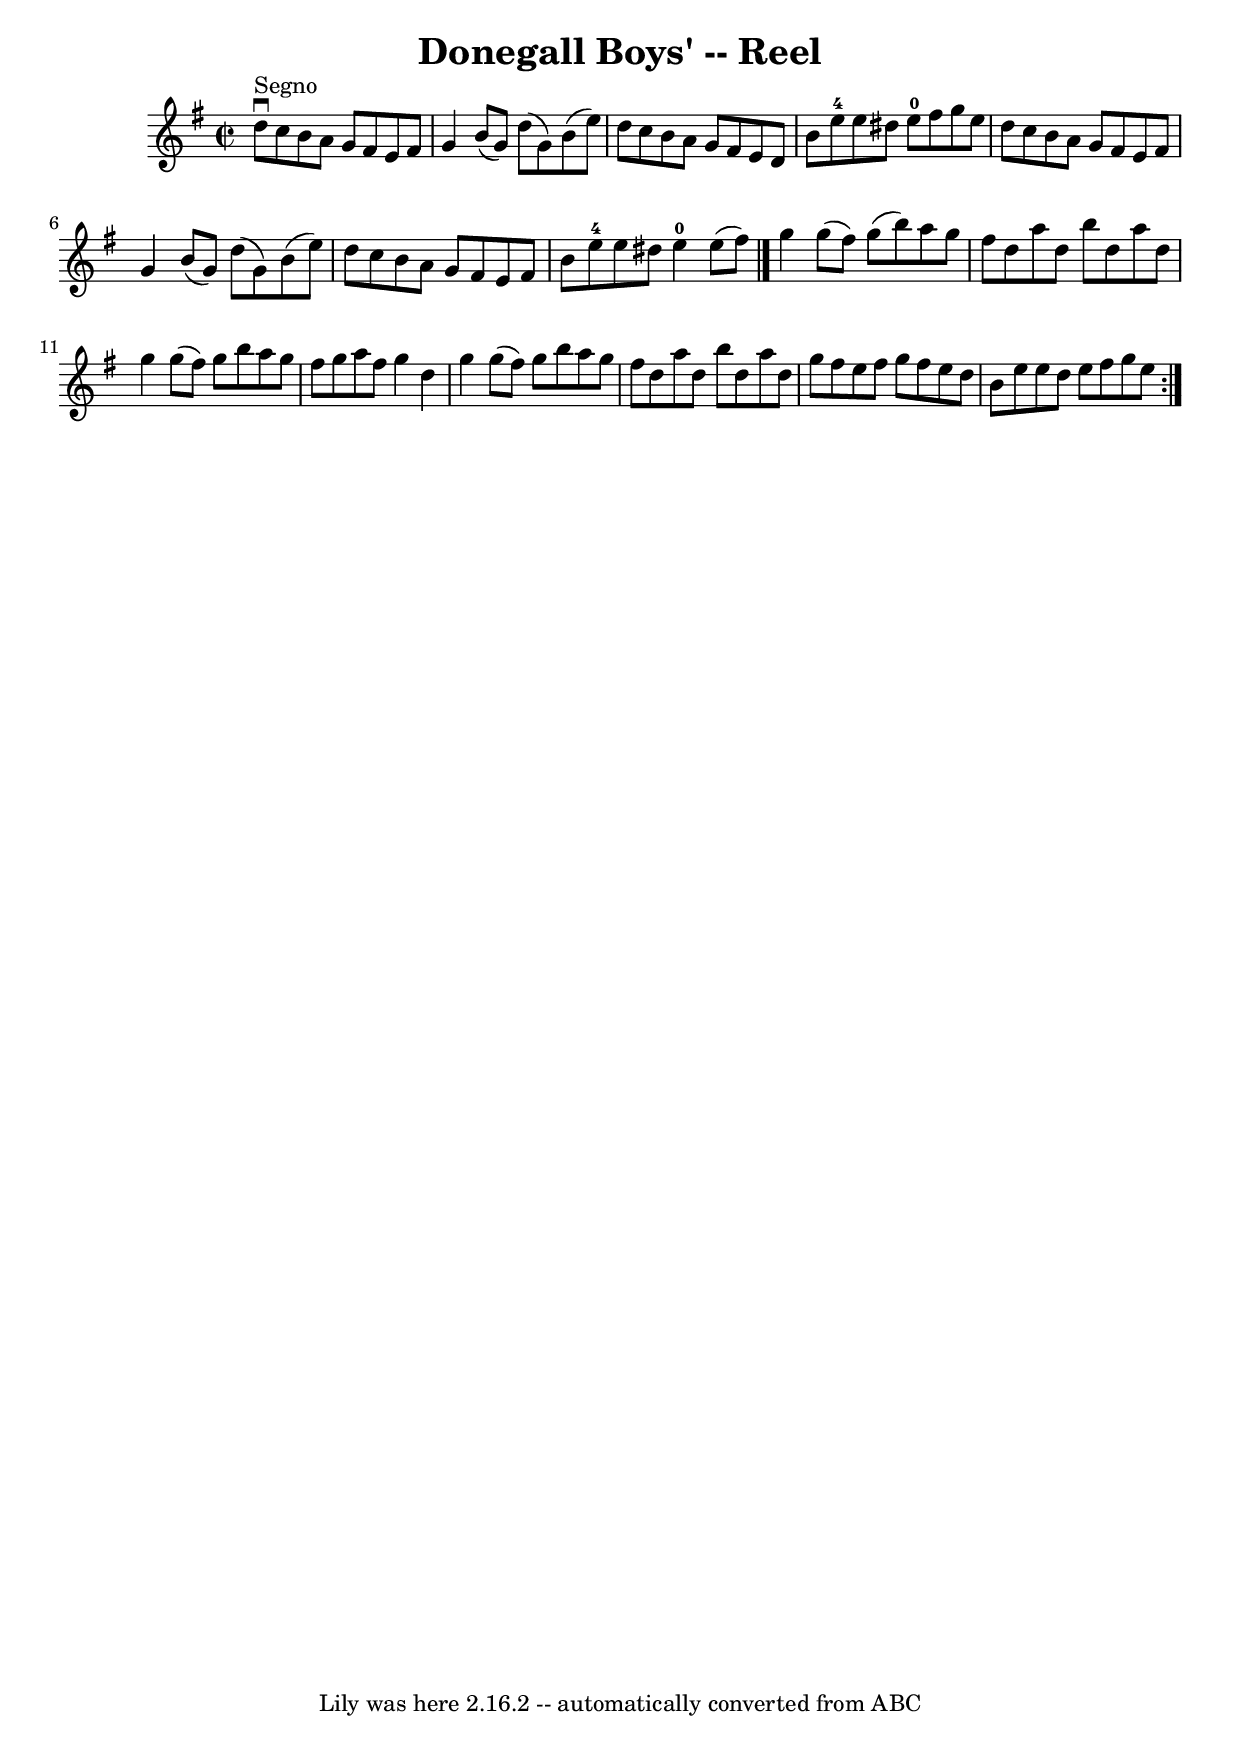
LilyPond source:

\version "2.7.40"
\include "Mammoth.ily"
\header {
	book = "Ryan's Mammoth Collection"
	crossRefNumber = "1"
	footnotes = "\\\\195"
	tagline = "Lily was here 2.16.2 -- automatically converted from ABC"
	title = "Donegall Boys' -- Reel"
}
voicedefault =  {
\set Score.defaultBarType = "empty"

\override Staff.TimeSignature #'style = #'C
 \time 2/2 \key g \major   \bar "|." d''8^"Segno"^\downbow c''8 b'8 
 a'8 g'8 fis'8 e'8 fis'8    |
 g'4 b'8 (g'8)   
d''8 (g'8) b'8 (e''8)   |
 d''8 c''8 b'8 a'8    
g'8 fis'8 e'8 d'8    |
 b'8 e''8-4 e''8 dis''8      
e''8-0 fis''8 g''8 e''8    |
 d''8 c''8 b'8 a'8   
 g'8 fis'8 e'8 fis'8    |
 g'4 b'8 (g'8) d''8 (
g'8) b'8 (e''8)   |
 d''8 c''8 b'8 a'8 g'8    
fis'8 e'8 fis'8    |
 b'8 e''8-4 e''8 dis''8 e''4 
-0 e''8 (fis''8) \bar "|."     \repeat volta 2 { g''4 g''8 (
fis''8) g''8 (b''8) a''8 g''8    |
 fis''8 d''8    
a''8 d''8 b''8 d''8 a''8 d''8    |
 g''4 g''8 (
fis''8) g''8 b''8 a''8 g''8    |
 fis''8 g''8 a''8  
 fis''8 g''4 d''4    |
 g''4 g''8 (fis''8) g''8    
b''8 a''8 g''8    |
 fis''8 d''8 a''8 d''8 b''8    
d''8 a''8 d''8    |
 g''8 fis''8 e''8 fis''8 g''8    
fis''8 e''8 d''8    |
 b'8 e''8 e''8 d''8 e''8    
fis''8 g''8 e''8      }   
}

\score{
    <<

	\context Staff="default"
	{
	    \voicedefault 
	}

    >>
	\layout {
	}
	\midi {}
}
